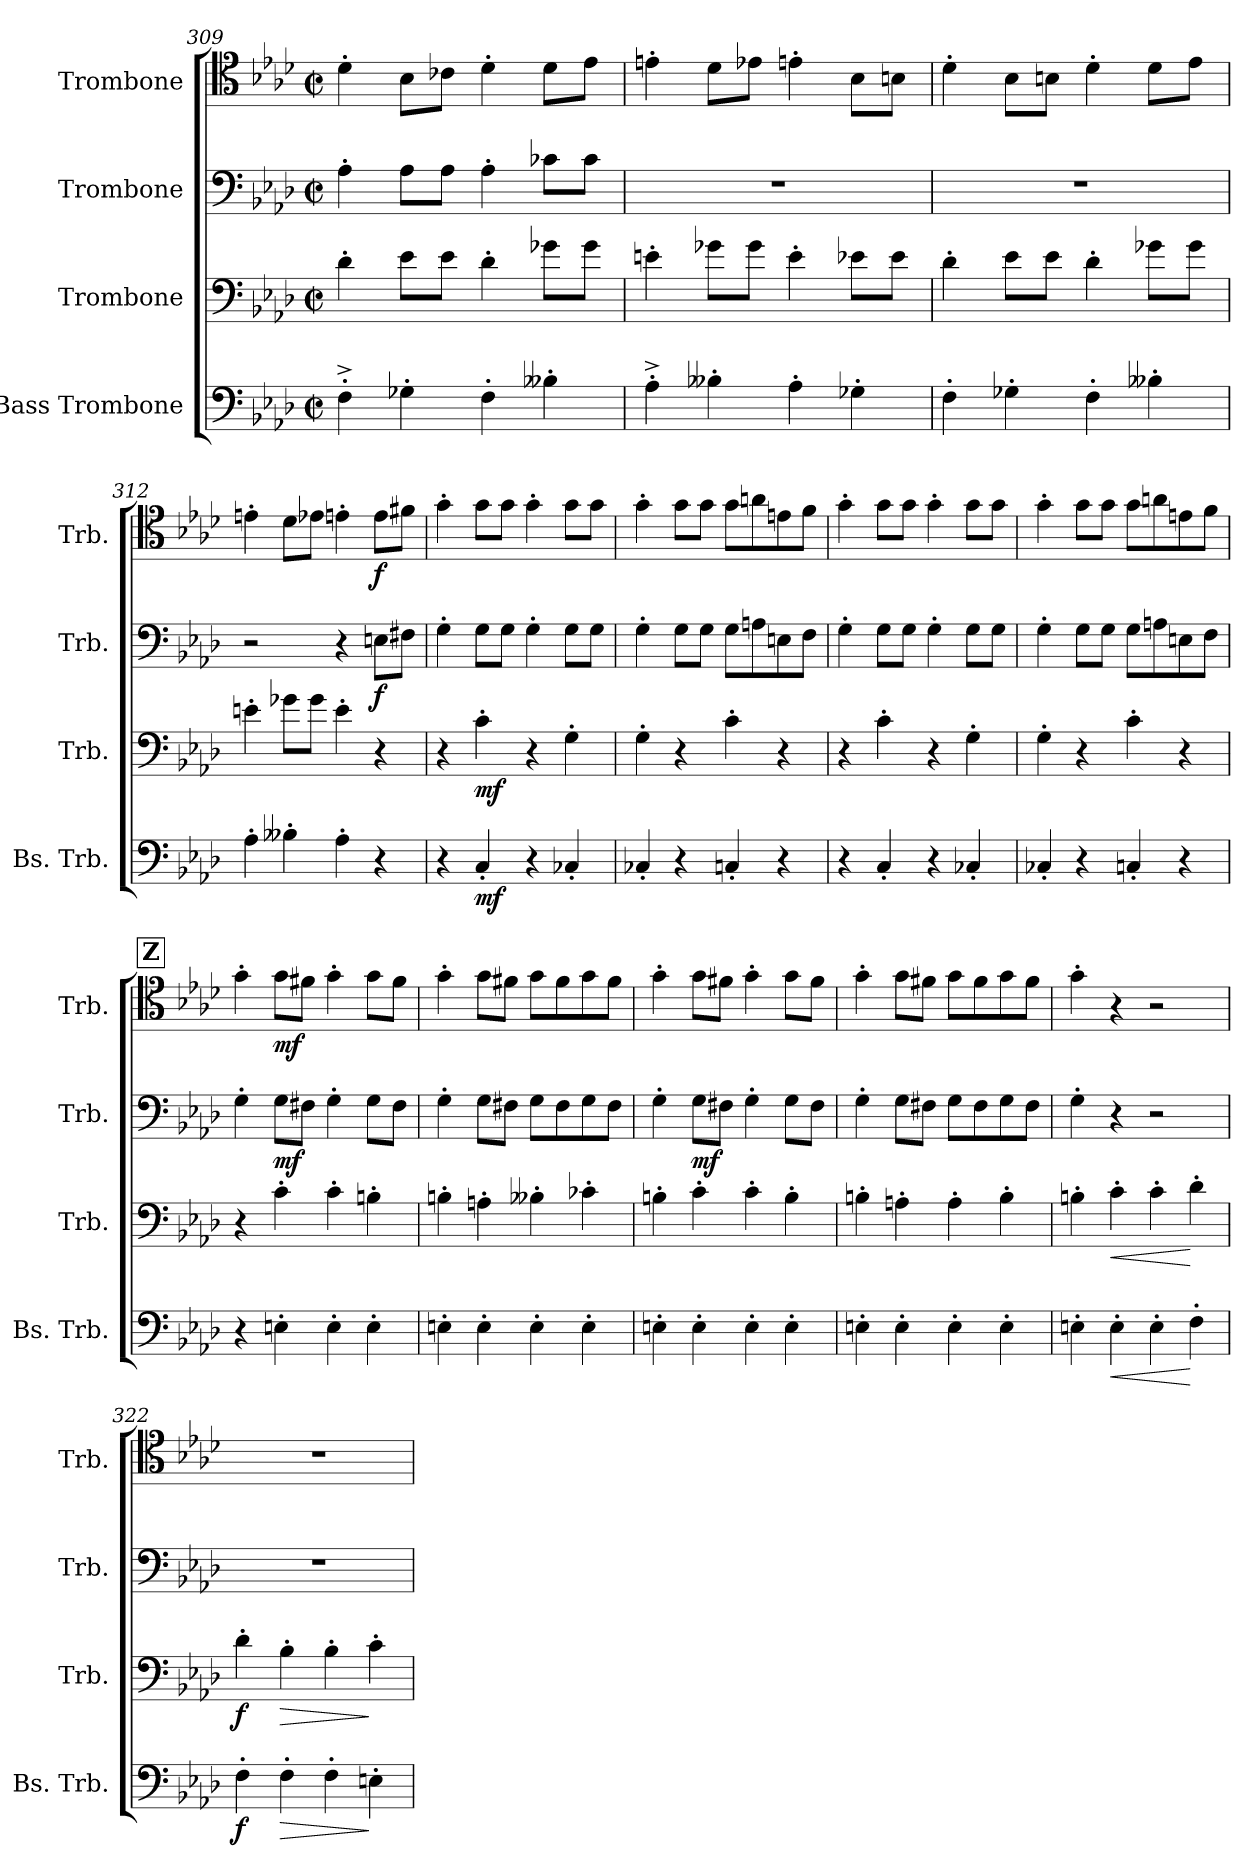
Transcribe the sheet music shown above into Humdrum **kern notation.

**kern	**dynam	**kern	**dynam	**kern	**dynam	**kern	**dynam
*part4	*part4	*part3	*part3	*part2	*part2	*part1	*part1
*staff4	*staff4	*staff3	*staff3	*staff2	*staff2	*staff1	*staff1
*I"Bass Trombone	*	*I"Trombone	*	*I"Trombone	*	*I"Trombone	*
*I'Bs. Trb.	*	*I'Trb.	*	*I'Trb.	*	*I'Trb.	*
*clefF4	*	*clefF4	*	*clefF4	*	*clefC4	*
*k[b-e-a-d-]	*	*k[b-e-a-d-]	*	*k[b-e-a-d-]	*	*k[b-e-a-d-]	*
*M2/2	*	*M2/2	*	*M2/2	*	*M2/2	*
*met(c|)	*	*met(c|)	*	*met(c|)	*	*met(c|)	*
=309	=309	=309	=309	=309	=309	=309	=309
4F'^\	.	4d-'\	.	4A-'\	.	4d-'\	.
4G-X'\	.	8e-\L	.	8A-\L	.	8B-\L	.
.	.	8e-\J	.	8A-\J	.	8c-X\J	.
4F'\	.	4d-'\	.	4A-'\	.	4d-'\	.
4B--X'\	.	8g-X\L	.	8c-X\L	.	8d-\L	.
.	.	8g-\J	.	8c-\J	.	8e-\J	.
=310	=310	=310	=310	=310	=310	=310	=310
4A-'^\	.	4en'\	.	1r	.	4en'\	.
4B--X'\	.	8g-X\L	.	.	.	8d-\L	.
.	.	8g-\J	.	.	.	8e-X\J	.
4A-'\	.	4e'\	.	.	.	4en'\	.
4G-X'\	.	8e-X\L	.	.	.	8B-\L	.
.	.	8e-\J	.	.	.	8Bn\J	.
!!LO:LB:g=z
=311	=311	=311	=311	=311	=311	=311	=311
4F'\	.	4d-'\	.	1r	.	4d-'\	.
4G-X'\	.	8e-\L	.	.	.	8B-\L	.
.	.	8e-\J	.	.	.	8Bn\J	.
4F'\	.	4d-'\	.	.	.	4d-'\	.
4B--X'\	.	8g-X\L	.	.	.	8d-\L	.
.	.	8g-\J	.	.	.	8e-\J	.
=312	=312	=312	=312	=312	=312	=312	=312
4A-'\	.	4en'\	.	2r	.	4en'\	.
4B--X'\	.	8g-X\L	.	.	.	8d-\L	.
.	.	8g-\J	.	.	.	8e-X\J	.
4A-'\	.	4e'\	.	4r	.	4en'\	.
!	!	!	!	!	!LO:DY:b	!	!LO:DY:b
4r	.	4r	.	8En\L	f	8e\L	f
.	.	.	.	8F#X\J	.	8f#X\J	.
=313	=313	=313	=313	=313	=313	=313	=313
4r	.	4r	.	4G'\	.	4g'\	.
!	!LO:DY:b	!	!LO:DY:b	!	!	!	!
4C'/	mf	4c'\	mf	8G\L	.	8g\L	.
.	.	.	.	8G\J	.	8g\J	.
4r	.	4r	.	4G'\	.	4g'\	.
4C-X'/	.	4G'\	.	8G\L	.	8g\L	.
.	.	.	.	8G\J	.	8g\J	.
=314	=314	=314	=314	=314	=314	=314	=314
4C-X'/	.	4G'\	.	4G'\	.	4g'\	.
4r	.	4r	.	8G\L	.	8g\L	.
.	.	.	.	8G\J	.	8g\J	.
4Cn'/	.	4c'\	.	8G\L	.	8g\L	.
.	.	.	.	8An\	.	8an\	.
4r	.	4r	.	8En\	.	8en\	.
.	.	.	.	8F\J	.	8f\J	.
=315	=315	=315	=315	=315	=315	=315	=315
4r	.	4r	.	4G'\	.	4g'\	.
4C'/	.	4c'\	.	8G\L	.	8g\L	.
.	.	.	.	8G\J	.	8g\J	.
4r	.	4r	.	4G'\	.	4g'\	.
4C-X'/	.	4G'\	.	8G\L	.	8g\L	.
.	.	.	.	8G\J	.	8g\J	.
=316	=316	=316	=316	=316	=316	=316	=316
4C-X'/	.	4G'\	.	4G'\	.	4g'\	.
4r	.	4r	.	8G\L	.	8g\L	.
.	.	.	.	8G\J	.	8g\J	.
4Cn'/	.	4c'\	.	8G\L	.	8g\L	.
.	.	.	.	8An\	.	8an\	.
4r	.	4r	.	8En\	.	8en\	.
.	.	.	.	8F\J	.	8f\J	.
!!LO:PB:g=z
!!LO:REH:place=s1:a:fs=14:t=Z
=317	=317	=317	=317	=317	=317	=317	=317
4r	.	4r	.	4G'\	.	4g'\	.
!	!	!	!	!	!LO:DY:b	!	!LO:DY:b
4En'\	.	4c'\	.	8G\L	mf	8g\L	mf
.	.	.	.	8F#X\J	.	8f#X\J	.
4E'\	.	4c'\	.	4G'\	.	4g'\	.
4E'\	.	4Bn'\	.	8G\L	.	8g\L	.
.	.	.	.	8F#\J	.	8f#\J	.
=318	=318	=318	=318	=318	=318	=318	=318
4En'\	.	4Bn'\	.	4G'\	.	4g'\	.
4E'\	.	4An'\	.	8G\L	.	8g\L	.
.	.	.	.	8F#X\J	.	8f#X\J	.
4E'\	.	4B--X'\	.	8G\L	.	8g\L	.
.	.	.	.	8F#\	.	8f#\	.
4E'\	.	4c-X'\	.	8G\	.	8g\	.
.	.	.	.	8F#\J	.	8f#\J	.
=319	=319	=319	=319	=319	=319	=319	=319
4En'\	.	4Bn'\	.	4G'\	.	4g'\	.
!	!	!	!	!	!LO:DY:b	!	!
4E'\	.	4c'\	.	8G\L	mf	8g\L	.
.	.	.	.	8F#X\J	.	8f#X\J	.
4E'\	.	4c'\	.	4G'\	.	4g'\	.
4E'\	.	4B'\	.	8G\L	.	8g\L	.
.	.	.	.	8F#\J	.	8f#\J	.
=320	=320	=320	=320	=320	=320	=320	=320
4En'\	.	4Bn'\	.	4G'\	.	4g'\	.
4E'\	.	4An'\	.	8G\L	.	8g\L	.
.	.	.	.	8F#X\J	.	8f#X\J	.
4E'\	.	4A'\	.	8G\L	.	8g\L	.
.	.	.	.	8F#\	.	8f#\	.
4E'\	.	4B'\	.	8G\	.	8g\	.
.	.	.	.	8F#\J	.	8f#\J	.
=321	=321	=321	=321	=321	=321	=321	=321
4En'\	.	4Bn'\	.	4G'\	.	4g'\	.
!	!LO:HP:b	!	!LO:HP:b	!	!	!	!
4E'\	<	4c'\	<	4r	.	4r	.
4E'\	.	4c'\	.	2r	.	2r	.
4F'\	[	4d-'\	[	.	.	.	.
=322	=322	=322	=322	=322	=322	=322	=322
!	!LO:DY:b	!	!LO:DY:b	!	!	!	!
4F'\	f	4d-'\	f	1r	.	1r	.
!	!LO:HP:b	!	!LO:HP:b	!	!	!	!
4F'\	>	4B-'\	>	.	.	.	.
4F'\	.	4B-'\	.	.	.	.	.
4En'\	]	4c'\	]	.	.	.	.
=	=	=	=	=	=	=	=
*-	*-	*-	*-	*-	*-	*-	*-
